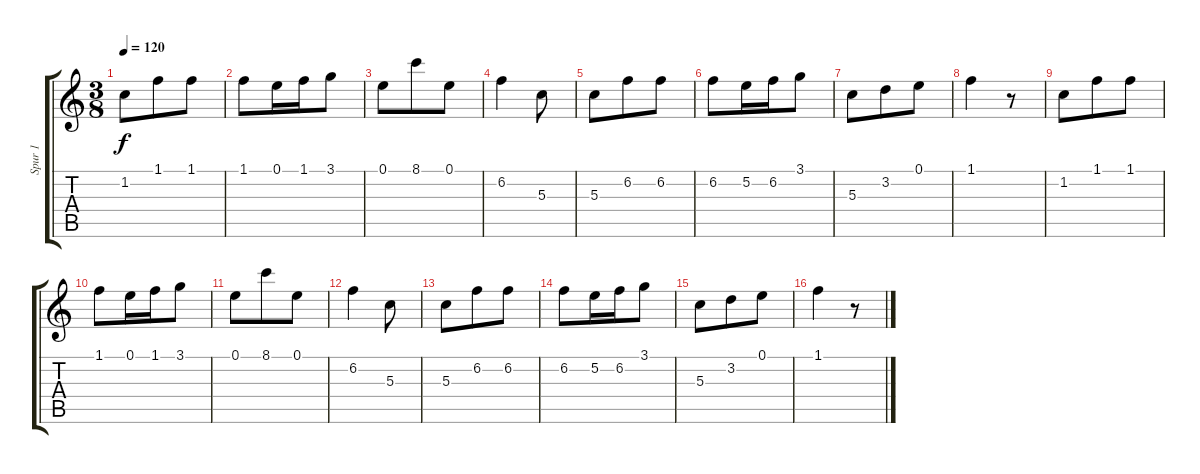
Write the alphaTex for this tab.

\track ("Spur 1" "Spur 1") {instrument acousticguitarnylon}
\staff {score tabs}
\tuning (E4 B3 G3 D3 A2 E2) {hide}
\ts (3 8)
\tempo 120
\clef g2
\ks c
1.2.8{dy f} 1.1.8 1.1.8 |
1.1.8 0.1.16 1.1.16 3.1.8 |
0.1.8 8.1.8 0.1.8 |
6.2.4 5.3.8 |
5.3.8 6.2.8 6.2.8 |
6.2.8 5.2.16 6.2.16 3.1.8 |
5.3.8 3.2.8 0.1.8 |
1.1.4 r.8 |
1.2.8 1.1.8 1.1.8 |
1.1.8 0.1.16 1.1.16 3.1.8 |
0.1.8 8.1.8 0.1.8 |
6.2.4 5.3.8 |
5.3.8 6.2.8 6.2.8 |
6.2.8 5.2.16 6.2.16 3.1.8 |
5.3.8 3.2.8 0.1.8 |
1.1.4 r.8
